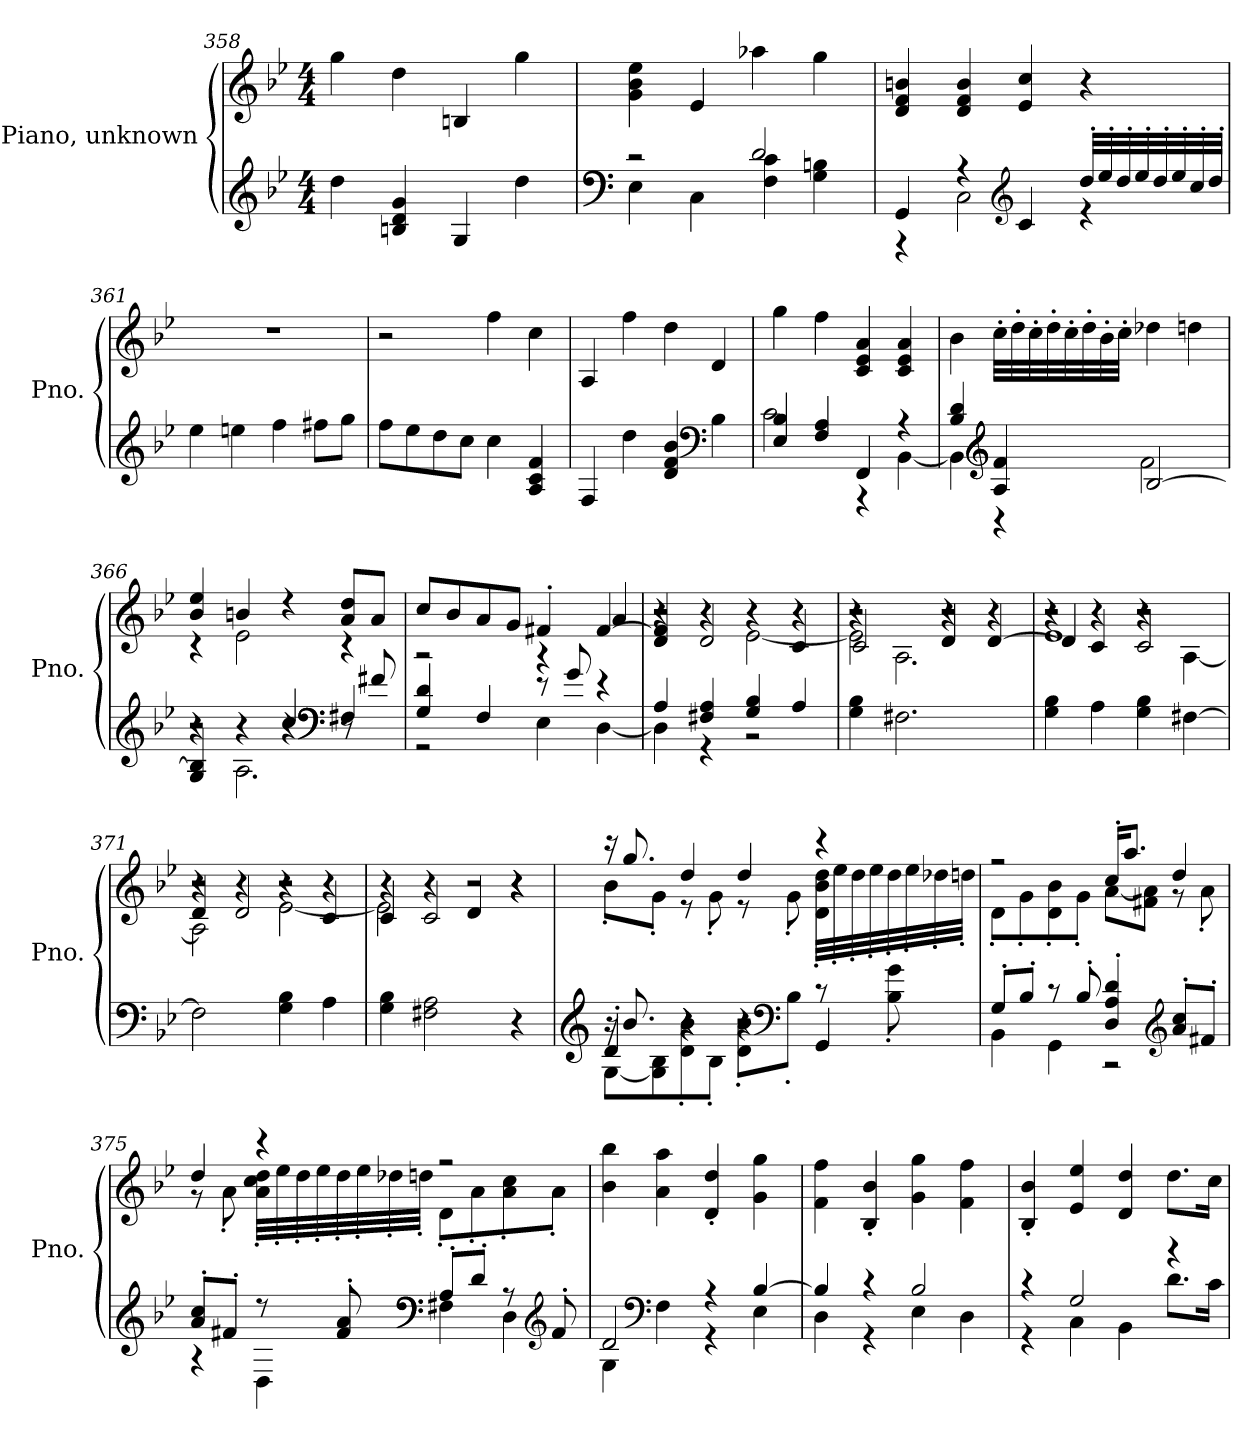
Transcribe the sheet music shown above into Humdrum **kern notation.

**kern	**kern
*part1	*part1
*staff2	*staff1
*I"Piano, unknown	*
*I'Pno.	*
*clefG2	*clefG2
*k[b-e-]	*k[b-e-]
*M4/4	*M4/4
=358	=358
4dd\	4gg\
4Bn/ 4d/ 4g/	4dd\
4G/	4Bn/
4dd\	4gg\
=359	=359
*clefF4	*
*^	*
2r	4E-\	4g\ 4b-\ 4ee-\
.	4C\	4e-/
2d/	4F\ 4c\	4aa-X\
.	4G\ 4Bn\	4gg\
=360	=360	=360
4GG/	4r	4d/ 4f/ 4bn/
4r	2C\	4d/ 4f/ 4b/
*clefG2	*	*
4c/	.	4e-/ 4cc/
32dd'/LLL	4r	4r
32ee-'/	.	.
32dd'/	.	.
32ee-'/	.	.
32dd'/	.	.
32ee-'/	.	.
32cc'/	.	.
32dd'/JJJ	.	.
*v	*v	*
!!LO:LB:g=z
=361	=361
4ee-\	1r
4een\	.
4ff\	.
8ff#X\L	.
8gg\J	.
=362	=362
8ff\L	2r
8ee-\	.
8dd\	.
8cc\J	.
4cc\	4ff\
4A/ 4c/ 4f/	4cc\
=363	=363
4F/	4A/
4dd\	4ff\
4d/ 4f/ 4b-/	4dd\
*clefF4	*
4B-\	4d/
=364	=364
*^	*
4E-/ 4B-/	2c\	4gg\
4F/ 4A/	.	4ff\
4FF/	4r	4c/ 4e-/ 4a/
4r	[4BB-\	4c/ 4e-/ 4a/
=365	=365	=365
4B-/ 4d/	4BB-\]	4b-\
*clefG2	*	*
4A/ 4f/	4r	32cc'\LLL
.	.	32dd'\
.	.	32cc'\
.	.	32dd'\
.	.	32cc'\
.	.	32dd'\
.	.	32b-'\
.	.	32cc'\JJJ
[2B-/	2f\	4dd-X\
.	.	4ddn\
!!LO:LB:g=z
=366	=366	=366
*	*^	*^
4G/ 4B-/]	4r	2r	4b-/ 4ee-/	4r
4r	2.A\	.	4bn/	2e-\
4cc/	.	4r	4r	.
*clefF4	*	*	*	*
8r	.	4F#X/	8a/ 8dd/L	4r
8f#X/	.	.	8a/J	.
*	*v	*v	*	*
=367	=367	=367	=367
4G/ 4d/	2r	8cc/L	2r
.	.	8b-/	.
4F/	.	8a/	.
.	.	8g/J	.
8r	4E-\	4f#X'/	4r
8g/	.	.	.
4r	[4D\	[4f#/	4a/
=368	=368	=368	=368
*	*	*	*^
4A/	4D\]	4d/ 4f#/]	2r	4r
4F#X/ 4A/	4r	4r	.	2d/
4G/ 4B-/	2r	4r	[2e-\	.
4A/	.	4c/	.	4r
*v	*v	*	*	*
=369	=369	=369	=369
*	*	*	*^
4G\ 4B-\	2r	2e-\]	2c/	4r
2.F#X\	.	.	.	2.A\
.	4d/	2r	4r	.
.	4r	.	[4d/	.
=370	=370	=370	=370	=370
4G\ 4B-\	4r	1e-	4d/]	2r
4A\	4c/	.	4r	.
4G\ 4B-\	2r	.	2c/	4r
[4F#X\	.	.	.	[4A\
!!LO:PB:g=z	!!	!!	!!
=371	=371	=371	=371	=371
2F#\]	4d/	2r	4r	2A\]
.	4r	.	2d/	.
4G\ 4B-\	4r	[2e-\	.	2r
4A\	4c/	.	4r	.
*	*	*	*v	*v
=372	=372	=372	=372
4G\ 4B-\	4c/	2e-\]	4r
2F#X\ 2A\	4r	.	2c/
.	4d/	2r	.
4r	4r	.	4r
*	*v	*v	*v
=373	=373
*clefG2	*
*^	*^
*	*^	*	*
16r	[8G\L	4d'/	16r	8b-'\L
8.b-/	.	.	8.gg/	.
.	8G\] 8B-\	.	.	8g'\J
4r	8d\' 8b-\'	4r	4dd/	8r
.	8B-'\J	.	.	8g'\
2r	8d\' 8b-\'L	4r	4dd/	8r
*clefF4	*	*	*	*
.	8B-'\J	.	.	8g'\
.	8r	4GG/	4r	32d\' 32b-\' 32dd\'LLL
.	.	.	.	32ee-'\
.	.	.	.	32dd'\
.	.	.	.	32ee-'\
.	8B-\' 8g\'	.	.	32dd'\
.	.	.	.	32ee-'\
.	.	.	.	32dd-X'\
.	.	.	.	32ddn'\JJJ
*	*v	*v	*	*
!!LO:LB:g=z	!!
=374	=374	=374	=374
8G'/L	4BB-\	2r	8d'\L
8B-'/J	.	.	8g'\
8r	4GG\	.	8d\' 8b-\'
8B-'/	.	.	8g'\J
4D/' 4A/' 4d/'	2r	16cc'/KL	[8a\L
.	.	8.aa/J	.
.	.	.	8f#X\ 8a\]J
*clefG2	*	*	*
8a/' 8cc/'L	.	4dd/	8r
8f#X'/J	.	.	8a'\
=375	=375	=375	=375
8a/' 8cc/'L	4r	4dd/	8r
8f#X'/J	.	.	8a'\
8r	4D\	4r	32a\' 32cc\' 32dd\'LLL
.	.	.	32ee-'\
.	.	.	32dd'\
.	.	.	32ee-'\
8f#/' 8a/'	.	.	32dd'\
.	.	.	32ee-'\
.	.	.	32dd-X'\
.	.	.	32ddn'\JJJ
*clefF4	*	*	*
8A'/L	4F#X\	2r	8d'\L
8d'/J	.	.	8a'\
8r	4D\	.	8a\' 8cc\'
*clefG2	*	*	*
8f#'/	.	.	8a'\J
*	*	*v	*v
=376	=376	=376
2d/	4G\	4b-\ 4bb-\
*clefF4	*	*
.	4F\	4a\ 4aa\
4r	4r	4d/' 4dd/'
[4B-/	4E-\	4g\ 4gg\
!!LO:LB:g=z
=377	=377	=377
4B-/]	4D\	4f\ 4ff\
4r	4r	4B-/' 4b-/'
2B-/	4E-\	4g\ 4gg\
.	4D\	4f\ 4ff\
=378	=378	=378
4r	4r	4B-/' 4b-/'
2G/	4C\	4e-/ 4ee-/
.	4BB-\	4d/ 4dd/
4r	8.d\L	8.dd\L
.	16c\Jk	16cc\Jk
*v	*v	*
=	=
*-	*-
